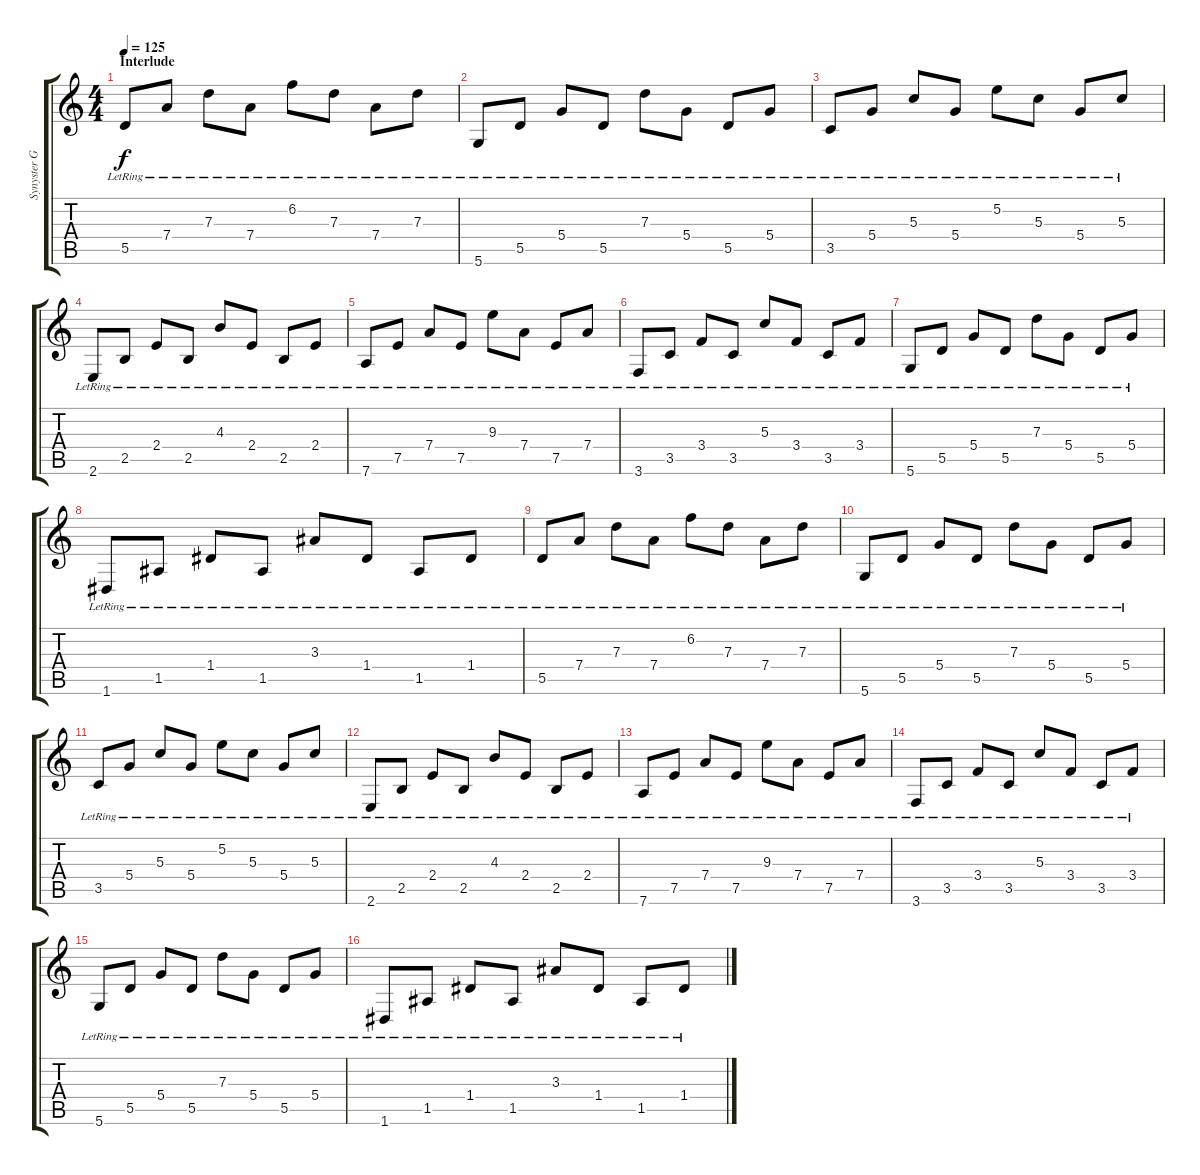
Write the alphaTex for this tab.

\track ("Synyster Gates" "Synyster G") {instrument electricguitarjazz}
\staff {score tabs}
\tuning (E4 B3 G3 D3 A2 D2) {hide}
\ts (4 4)
\section ("" "Interlude")
\tempo 125
\clef g2
\ks c
5.5{lr}.8{dy f} 7.4{lr}.8 7.3{lr}.8 7.4{lr}.8 6.2{lr}.8 7.3{lr}.8 7.4{lr}.8 7.3{lr}.8 |
5.6{lr}.8 5.5{lr}.8 5.4{lr}.8 5.5{lr}.8 7.3{lr}.8 5.4{lr}.8 5.5{lr}.8 5.4{lr}.8 |
3.5{lr}.8 5.4{lr}.8 5.3{lr}.8 5.4{lr}.8 5.2{lr}.8 5.3{lr}.8 5.4{lr}.8 5.3{lr}.8 |
2.6{lr}.8 2.5{lr}.8 2.4{lr}.8 2.5{lr}.8 4.3{lr}.8 2.4{lr}.8 2.5{lr}.8 2.4{lr}.8 |
7.6{lr}.8 7.5{lr}.8 7.4{lr}.8 7.5{lr}.8 9.3{lr}.8 7.4{lr}.8 7.5{lr}.8 7.4{lr}.8 |
3.6{lr}.8 3.5{lr}.8 3.4{lr}.8 3.5{lr}.8 5.3{lr}.8 3.4{lr}.8 3.5{lr}.8 3.4{lr}.8 |
5.6{lr}.8 5.5{lr}.8 5.4{lr}.8 5.5{lr}.8 7.3{lr}.8 5.4{lr}.8 5.5{lr}.8 5.4{lr}.8 |
1.6{lr}.8 1.5{lr}.8 1.4{lr}.8 1.5{lr}.8 3.3{lr}.8 1.4{lr}.8 1.5{lr}.8 1.4{lr}.8 |
5.5{lr}.8 7.4{lr}.8 7.3{lr}.8 7.4{lr}.8 6.2{lr}.8 7.3{lr}.8 7.4{lr}.8 7.3{lr}.8 |
5.6{lr}.8 5.5{lr}.8 5.4{lr}.8 5.5{lr}.8 7.3{lr}.8 5.4{lr}.8 5.5{lr}.8 5.4{lr}.8 |
3.5{lr}.8 5.4{lr}.8 5.3{lr}.8 5.4{lr}.8 5.2{lr}.8 5.3{lr}.8 5.4{lr}.8 5.3{lr}.8 |
2.6{lr}.8 2.5{lr}.8 2.4{lr}.8 2.5{lr}.8 4.3{lr}.8 2.4{lr}.8 2.5{lr}.8 2.4{lr}.8 |
7.6{lr}.8 7.5{lr}.8 7.4{lr}.8 7.5{lr}.8 9.3{lr}.8 7.4{lr}.8 7.5{lr}.8 7.4{lr}.8 |
3.6{lr}.8 3.5{lr}.8 3.4{lr}.8 3.5{lr}.8 5.3{lr}.8 3.4{lr}.8 3.5{lr}.8 3.4{lr}.8 |
5.6{lr}.8 5.5{lr}.8 5.4{lr}.8 5.5{lr}.8 7.3{lr}.8 5.4{lr}.8 5.5{lr}.8 5.4{lr}.8 |
1.6{lr}.8 1.5{lr}.8 1.4{lr}.8 1.5{lr}.8 3.3{lr}.8 1.4{lr}.8 1.5{lr}.8 1.4{lr}.8
